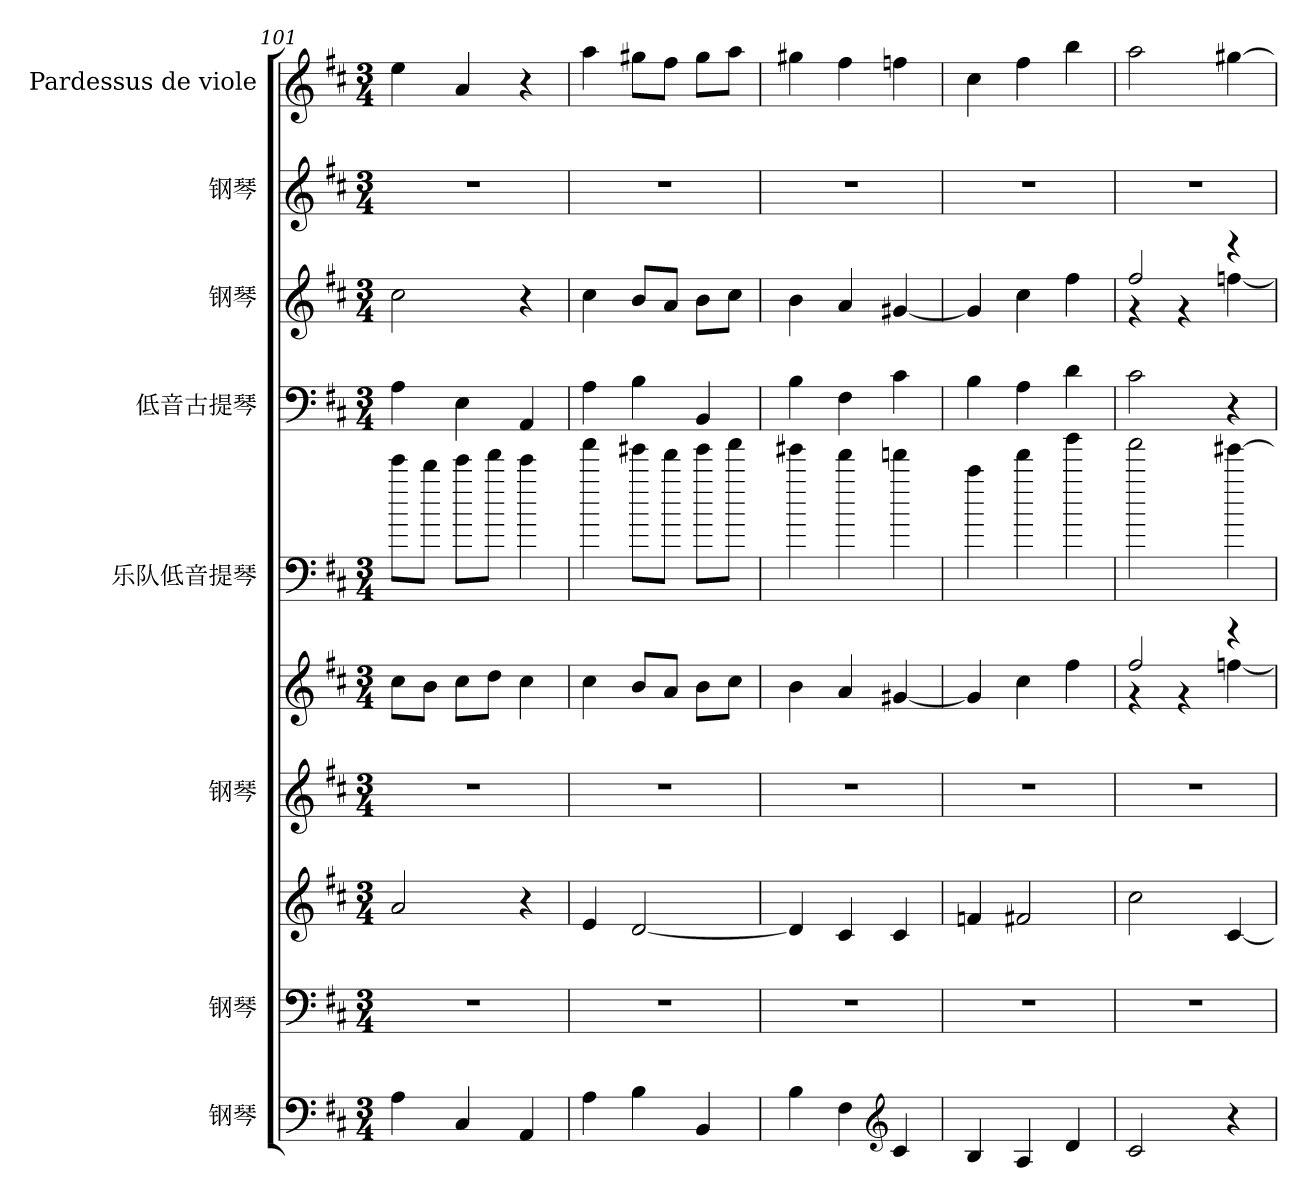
**kern	**kern	**kern	**kern	**kern	**kern	**kern	**kern	**kern	**kern
*part8	*part7	*part7	*part6	*part6	*part5	*part4	*part3	*part2	*part1
*staff10	*staff9	*staff8	*staff7	*staff6	*staff5	*staff4	*staff3	*staff2	*staff1
*I"钢琴	*I"钢琴	*	*I"钢琴	*	*I"乐队低音提琴	*I"低音古提琴	*I"钢琴	*I"钢琴	*I"Pardessus de viole
*	*	*	*	*	*	*	*	*	*I'Pds. v.
*clefF4	*clefF4	*clefG2	*clefG2	*clefG2	*clefF4	*clefF4	*clefG2	*clefG2	*clefG2
*	*	*	*	*	*ITrd7c12	*	*	*	*
*k[f#c#]	*k[f#c#]	*k[f#c#]	*k[f#c#]	*k[f#c#]	*k[f#c#]	*k[f#c#]	*k[f#c#]	*k[f#c#]	*k[f#c#]
*M3/4	*M3/4	*M3/4	*M3/4	*M3/4	*M3/4	*M3/4	*M3/4	*M3/4	*M3/4
=101	=101	=101	=101	=101	=101	=101	=101	=101	=101
4A\	2.r	2a/	2.r	8cc#\L	8ee\L	4A\	2cc#\	2.r	4ee\
.	.	.	.	8b\J	8dd\J	.	.	.	.
4C#/	.	.	.	8cc#\L	8ee\L	4E\	.	.	4a/
.	.	.	.	8dd\J	8ff#\J	.	.	.	.
4AA/	.	4r	.	4cc#\	4ee\	4AA/	4r	.	4r
!!LO:PB:g=z
=102	=102	=102	=102	=102	=102	=102	=102	=102	=102
4A\	2.r	4e/	2.r	4cc#\	4aa\	4A\	4cc#\	2.r	4aa\
4B\	.	[2d/	.	8b/L	8gg#X\L	4B\	8b/L	.	8gg#X\L
.	.	.	.	8a/J	8ff#\J	.	8a/J	.	8ff#\J
4BB/	.	.	.	8b\L	8gg#\L	4BB/	8b\L	.	8gg#\L
.	.	.	.	8cc#\J	8aa\J	.	8cc#\J	.	8aa\J
=103	=103	=103	=103	=103	=103	=103	=103	=103	=103
4B\	2.r	4d/]	2.r	4b\	4gg#X\	4B\	4b\	2.r	4gg#X\
4F#\	.	4c#/	.	4a/	4ff#\	4F#\	4a/	.	4ff#\
*clefG2	*	*	*	*	*	*	*	*	*
4c#/	.	4c#/	.	[4g#X/	4ffn\	4c#\	[4g#X/	.	4ffn\
=104	=104	=104	=104	=104	=104	=104	=104	=104	=104
4B/	2.r	4fn/	2.r	4g#/]	4cc#\	4B\	4g#/]	2.r	4cc#\
4A/	.	2f#X/	.	4cc#\	4ff#\	4A\	4cc#\	.	4ff#\
4d/	.	.	.	4ff#\	4bb\	4d\	4ff#\	.	4bb\
=105	=105	=105	=105	=105	=105	=105	=105	=105	=105
*	*	*	*	*^	*	*	*^	*	*
2c#/	2.r	2cc#\	2.r	2ff#/	4r	2aa\	2c#\	2ff#/	4r	2.r	2aa\
.	.	.	.	.	4r	.	.	.	4r	.	.
4r	.	[4c#/	.	4r	[4ffn\	[4gg#X\	4r	4r	[4ffn\	.	[4gg#X\
*	*	*	*	*v	*v	*	*	*v	*v	*	*
=	=	=	=	=	=	=	=	=	=
*-	*-	*-	*-	*-	*-	*-	*-	*-	*-
